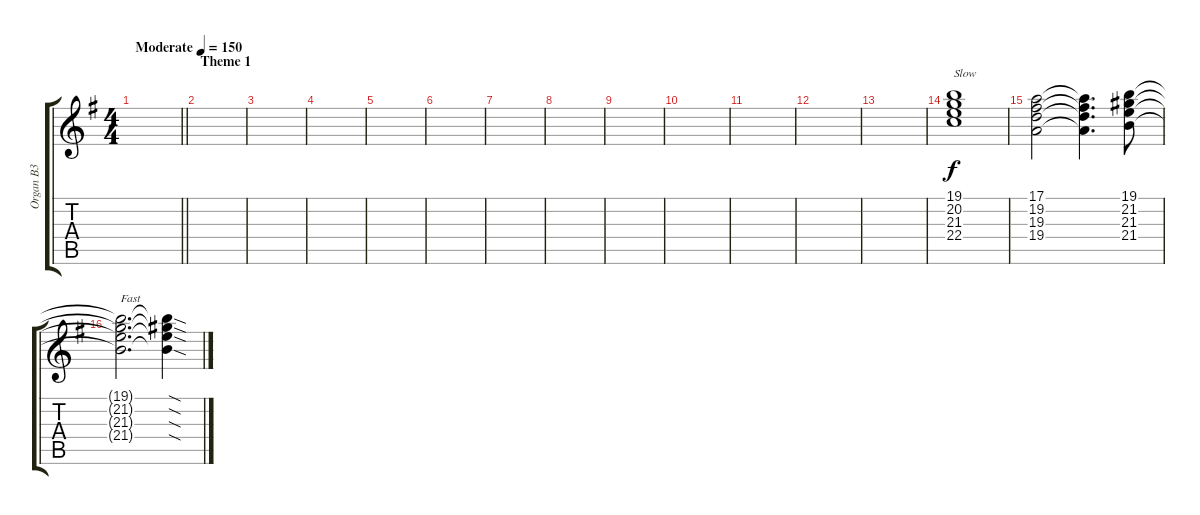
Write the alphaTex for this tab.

\track ("Organ B3" "Organ B3") {instrument drawbarorgan}
\staff {score tabs}
\tuning (E4 B3 G3 D3 A2 E2) {hide}
\ts (4 4)
\tempo (150 "Moderate")
\clef g2
\barLineRight lightlight
\ks eminor
|
\section ("" "Theme 1")
|
|
|
|
|
|
|
|
|
|
|
|
(19.1 20.2 21.3 22.4).1{txt "Slow"} |
(17.1 19.2 19.3 19.4).2 (17.1{t} 19.2{t} 19.3{t} 19.4{t}).4{d} (19.1 21.2 21.3 21.4).8 |
(19.1{t} 21.2{t} 21.3{t} 21.4{t}).2{d txt "Fast"} (19.1{sod t} 21.2{sod t} 21.3{sod t} 21.4{sod t}).4
